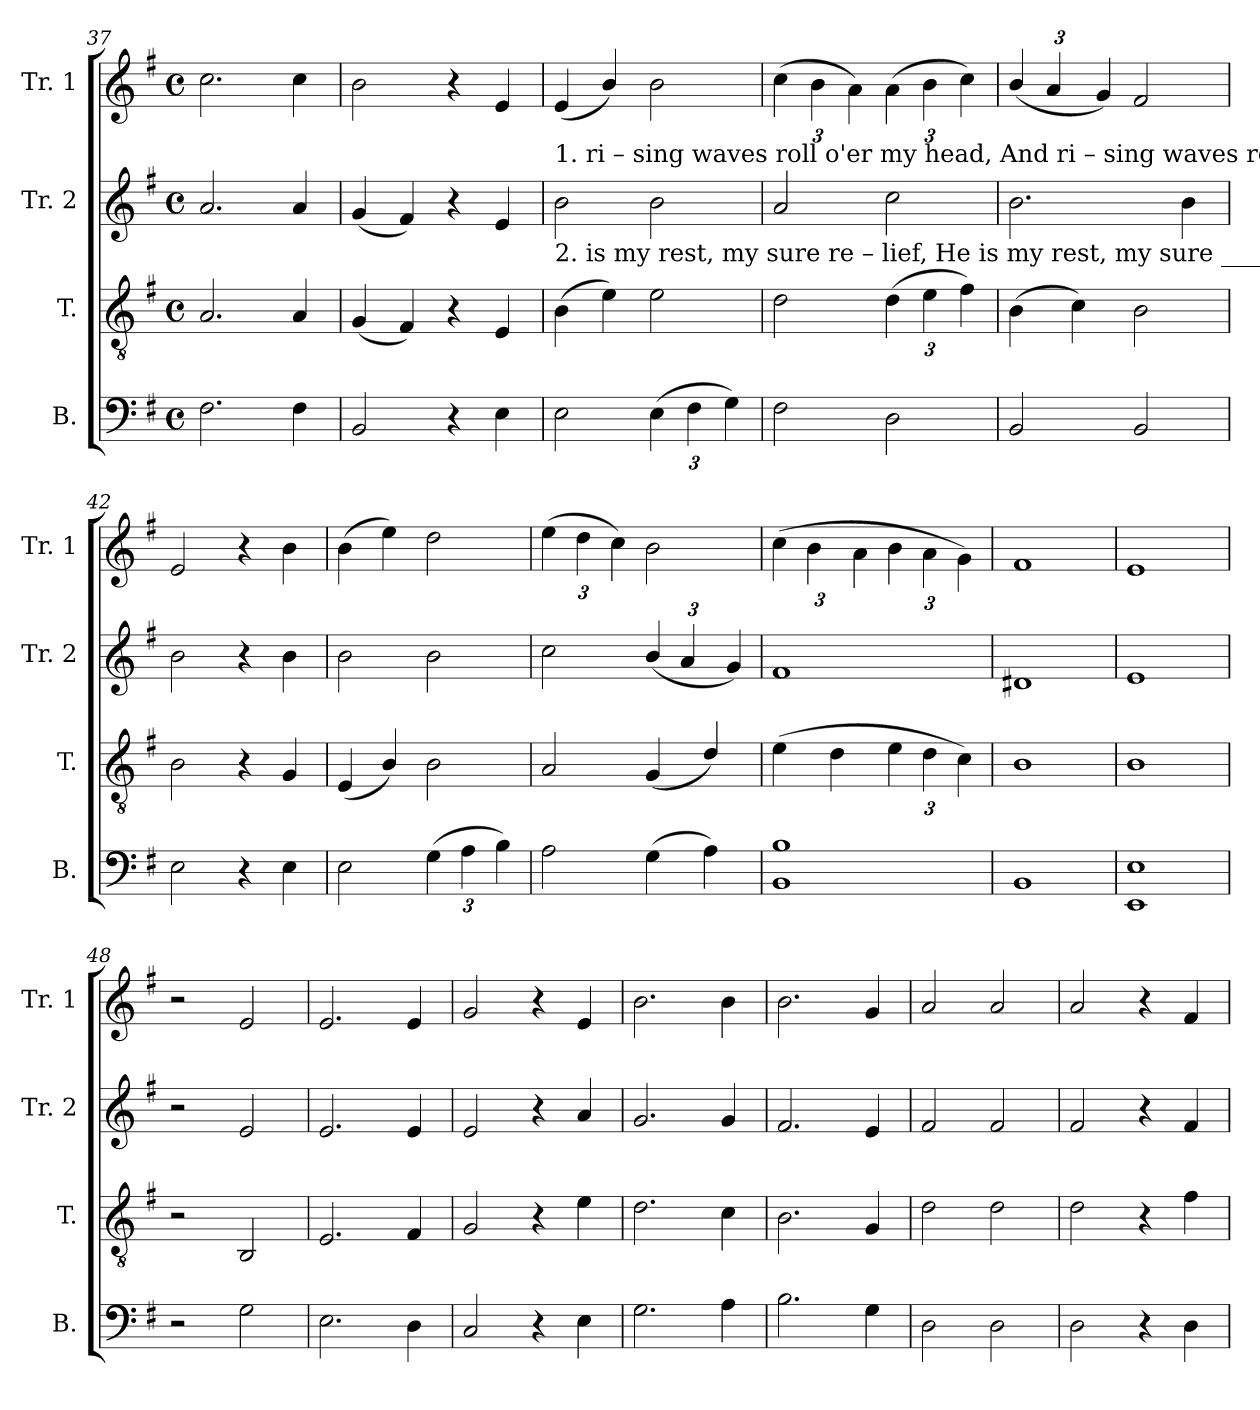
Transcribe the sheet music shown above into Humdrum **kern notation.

**kern	**kern	**kern	**kern
*part4	*part3	*part2	*part1
*staff4	*staff3	*staff2	*staff1
*I"B.	*I"T.	*I"Tr. 2	*I"Tr. 1
*I'B.	*I'T.	*I'Tr. 2	*I'Tr. 1
*clefF4	*clefGv2	*clefG2	*clefG2
*k[f#]	*k[f#]	*k[f#]	*k[f#]
*M4/4	*M4/4	*M4/4	*M4/4
*met(c)	*met(c)	*met(c)	*met(c)
=37	=37	=37	=37
2.F#!\	2.A!/	2.a!/	2.cc!\
4F#!\	4A!/	4a!/	4cc!\
=38	=38	=38	=38
2BB!/	(4G!/	(4g!/	2b!\
.	4F#!/)	4f#!/)	.
4r	4r	4r	4r
4E!\	4E!/	4e!/	4e!/
!!LO:PB:g=z
=39	=39	=39	=39
!	!	!LO:TX:a:t=1.  ri  –  sing        waves     roll         o'er      my  head,  And  ri   –  sing       waves    roll          o'er ___________  my  head.  Yet will the Lord command his love, When I address his	!
!	!LO:TX:a:t=2.  is     my         rest,        my          sure       re  –  lief,   He   is     my          rest,        my         sure ___________ relief. Thy light and  truth shall guide me still, Thy word shall my best	!	!
2E!\	(4B!\	2b!\	(4e!/
.	4e!\)	.	4b!/)
*Xbrackettup	*	*	*
(6E!\	2e!\	2b!\	2b!\
6F#!\	.	.	.
6G!\)	.	.	.
=40	=40	=40	=40
*	*	*	*Xbrackettup
2F#!\	2d!\	2a!/	(6cc!\
.	.	.	6b!\
.	.	.	6a!\)
*	*Xbrackettup	*	*
2D!\	(6d!\	2cc!\	(6a!\
.	6e!\	.	6b!\
.	6f#!\)	.	6cc!\)
=41	=41	=41	=41
2BB!/	(4B!\	2.b!\	(6b!/
.	.	.	6a!/
.	4c!\)	.	.
.	.	.	6g!/)
2BB!/	2B!\	.	2f#!/
.	.	4b!\	.
=42	=42	=42	=42
2E!\	2B!\	2b!\	2e!/
4r	4r	4r	4r
4E!\	4G!/	4b!\	4b!\
=43	=43	=43	=43
2E!\	(4E!/	2b!\	(4b!\
.	4B!/)	.	4ee!\)
(6G!\	2B!\	2b!\	2dd!\
6A!\	.	.	.
6B!\)	.	.	.
=44	=44	=44	=44
2A!\	2A!/	2cc!\	(6ee!\
.	.	.	6dd!\
.	.	.	6cc!\)
*	*	*Xbrackettup	*
(4G!\	(4G!/	(6b!/	2b!\
.	.	6a!/	.
4A!\)	4d!/)	.	.
.	.	6g!/)	.
=45	=45	=45	=45
1BB! 1B!	(4e!\	1f#!	(6cc!\
.	.	.	6b!\
.	4d!\	.	.
.	.	.	6a!\
.	6e!\	.	6b!\
.	6d!\	.	6a!\
.	6c!\)	.	6g!\)
=46	=46	=46	=46
1BB!	1B!	1d#X!	1f#!
=47	=47	=47	=47
1EE! 1E!	1B!	1e!	1e!
=48	=48	=48	=48
2r	2r	2r	2r
2G!\	2BB!/	2e!/	2e!/
=49	=49	=49	=49
2.E!\	2.E!/	2.e!/	2.e!/
4D!\	4F#!/	4e!/	4e!/
=50	=50	=50	=50
2C!/	2G!/	2e!/	2g!/
4r	4r	4r	4r
4E!\	4e!\	4a!/	4e!/
=51	=51	=51	=51
2.G!\	2.d!\	2.g!/	2.b!\
4A!\	4c!\	4g!/	4b!\
=52	=52	=52	=52
2.B!\	2.B!\	2.f#!/	2.b!\
4G!\	4G!/	4e!/	4g!/
=53	=53	=53	=53
2D!\	2d!\	2f#!/	2a!/
2D!\	2d!\	2f#!/	2a!/
=54	=54	=54	=54
2D!\	2d!\	2f#!/	2a!/
4r	4r	4r	4r
4D!\	4f#!\	4f#!/	4f#!/
=	=	=	=
*-	*-	*-	*-
